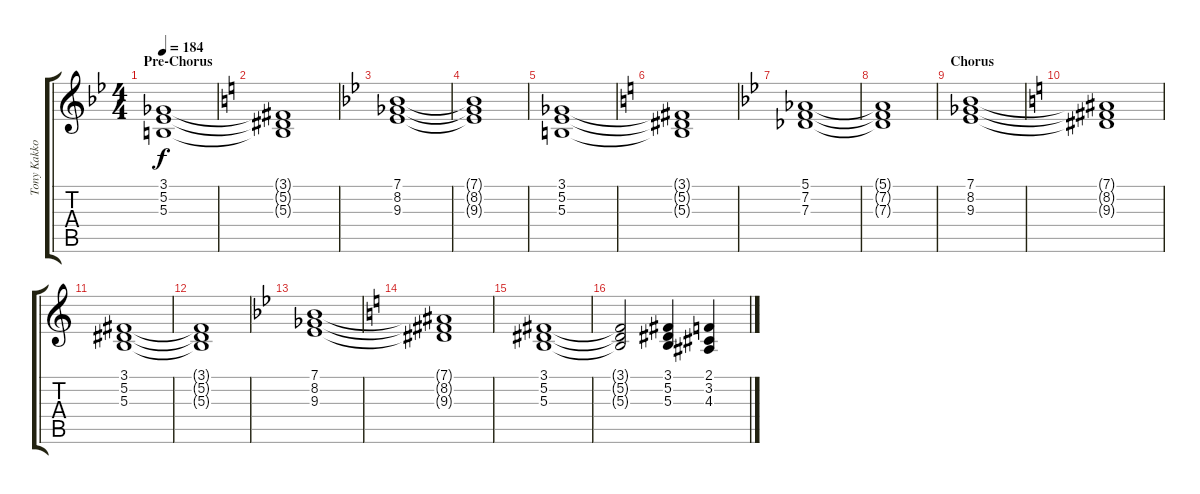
\track ("Tony Kakko - Keyboards II" "Tony Kakko") {instrument stringensemble1}
\staff {score tabs}
\tuning (Eb4 Bb3 Gb3 Db3 Ab2 Eb2) {hide}
\ts (4 4)
\section ("" "Pre-Chorus")
\tempo 184
\clef g2
\ks gminor
(3.1 5.2 5.3).1{dy f} |
\ks c
(3.1{t} 5.2{t} 5.3{t}).1 |
\ks gminor
(7.1 8.2 9.3).1 |
(7.1{t} 8.2{t} 9.3{t}).1 |
(3.1 5.2 5.3).1 |
\ks c
(3.1{t} 5.2{t} 5.3{t}).1 |
\ks gminor
(5.1 7.2 7.3).1 |
(5.1{t} 7.2{t} 7.3{t}).1 |
\section ("" "Chorus")
(7.1 8.2 9.3).1 |
\ks c
(7.1{t} 8.2{t} 9.3{t}).1 |
(3.1 5.2 5.3).1 |
(3.1{t} 5.2{t} 5.3{t}).1 |
\ks gminor
(7.1 8.2 9.3).1 |
\ks c
(7.1{t} 8.2{t} 9.3{t}).1 |
(3.1 5.2 5.3).1 |
(3.1{t} 5.2{t} 5.3{t}).2 (3.1 5.2 5.3).4 (2.1 3.2 4.3).4
